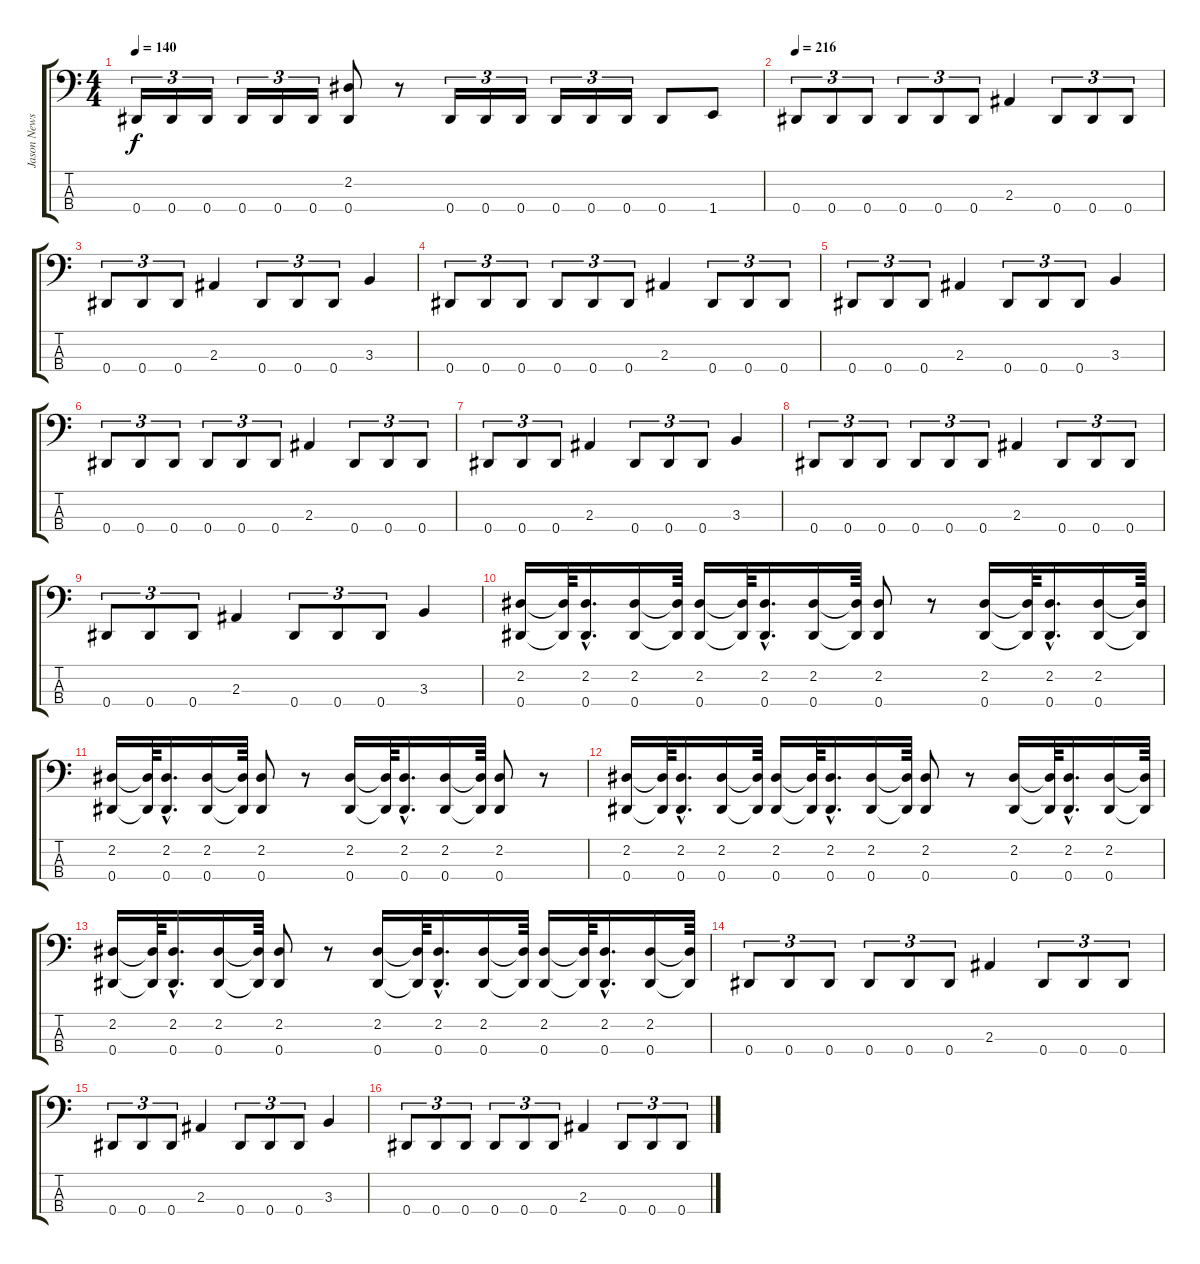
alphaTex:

\track ("Jason Newsted" "Jason News") {instrument acousticguitarnylon}
\staff {score tabs}
\tuning (Gb2 Db2 Ab1 Eb1) {hide}
\ts (4 4)
\tempo 140
\clef f4
\ks c
0.4.16{tu (3 2) dy f} 0.4.16{tu (3 2)} 0.4.16{tu (3 2)} 0.4.16{tu (3 2)} 0.4.16{tu (3 2)} 0.4.16{tu (3 2)} (2.2 0.4).8 r.8 0.4.16{tu (3 2)} 0.4.16{tu (3 2)} 0.4.16{tu (3 2)} 0.4.16{tu (3 2)} 0.4.16{tu (3 2)} 0.4.16{tu (3 2)} 0.4.8 1.4.8 |
\tempo 216
0.4.8{tu (3 2)} 0.4.8{tu (3 2)} 0.4.8{tu (3 2)} 0.4.8{tu (3 2)} 0.4.8{tu (3 2)} 0.4.8{tu (3 2)} 2.3.4 0.4.8{tu (3 2)} 0.4.8{tu (3 2)} 0.4.8{tu (3 2)} |
0.4.8{tu (3 2)} 0.4.8{tu (3 2)} 0.4.8{tu (3 2)} 2.3.4 0.4.8{tu (3 2)} 0.4.8{tu (3 2)} 0.4.8{tu (3 2)} 3.3.4 |
0.4.8{tu (3 2)} 0.4.8{tu (3 2)} 0.4.8{tu (3 2)} 0.4.8{tu (3 2)} 0.4.8{tu (3 2)} 0.4.8{tu (3 2)} 2.3.4 0.4.8{tu (3 2)} 0.4.8{tu (3 2)} 0.4.8{tu (3 2)} |
0.4.8{tu (3 2)} 0.4.8{tu (3 2)} 0.4.8{tu (3 2)} 2.3.4 0.4.8{tu (3 2)} 0.4.8{tu (3 2)} 0.4.8{tu (3 2)} 3.3.4 |
0.4.8{tu (3 2)} 0.4.8{tu (3 2)} 0.4.8{tu (3 2)} 0.4.8{tu (3 2)} 0.4.8{tu (3 2)} 0.4.8{tu (3 2)} 2.3.4 0.4.8{tu (3 2)} 0.4.8{tu (3 2)} 0.4.8{tu (3 2)} |
0.4.8{tu (3 2)} 0.4.8{tu (3 2)} 0.4.8{tu (3 2)} 2.3.4 0.4.8{tu (3 2)} 0.4.8{tu (3 2)} 0.4.8{tu (3 2)} 3.3.4 |
0.4.8{tu (3 2)} 0.4.8{tu (3 2)} 0.4.8{tu (3 2)} 0.4.8{tu (3 2)} 0.4.8{tu (3 2)} 0.4.8{tu (3 2)} 2.3.4 0.4.8{tu (3 2)} 0.4.8{tu (3 2)} 0.4.8{tu (3 2)} |
0.4.8{tu (3 2)} 0.4.8{tu (3 2)} 0.4.8{tu (3 2)} 2.3.4 0.4.8{tu (3 2)} 0.4.8{tu (3 2)} 0.4.8{tu (3 2)} 3.3.4 |
(2.2 0.4).16 (2.2{t} 0.4{t}).64 (2.2{hac} 0.4{hac}).16{d} (2.2 0.4).16 (2.2{t} 0.4{t}).64 (2.2 0.4).16 (2.2{t} 0.4{t}).64 (2.2{hac} 0.4{hac}).16{d} (2.2 0.4).16 (2.2{t} 0.4{t}).64 (2.2 0.4).8 r.8 (2.2 0.4).16 (2.2{t} 0.4{t}).64 (2.2{hac} 0.4{hac}).16{d} (2.2 0.4).16 (2.2{t} 0.4{t}).64 |
(2.2 0.4).16 (2.2{t} 0.4{t}).64 (2.2{hac} 0.4{hac}).16{d} (2.2 0.4).16 (2.2{t} 0.4{t}).64 (2.2 0.4).8 r.8 (2.2 0.4).16 (2.2{t} 0.4{t}).64 (2.2{hac} 0.4{hac}).16{d} (2.2 0.4).16 (2.2{t} 0.4{t}).64 (2.2 0.4).8 r.8 |
(2.2 0.4).16 (2.2{t} 0.4{t}).64 (2.2{hac} 0.4{hac}).16{d} (2.2 0.4).16 (2.2{t} 0.4{t}).64 (2.2 0.4).16 (2.2{t} 0.4{t}).64 (2.2{hac} 0.4{hac}).16{d} (2.2 0.4).16 (2.2{t} 0.4{t}).64 (2.2 0.4).8 r.8 (2.2 0.4).16 (2.2{t} 0.4{t}).64 (2.2{hac} 0.4{hac}).16{d} (2.2 0.4).16 (2.2{t} 0.4{t}).64 |
(2.2 0.4).16 (2.2{t} 0.4{t}).64 (2.2{hac} 0.4{hac}).16{d} (2.2 0.4).16 (2.2{t} 0.4{t}).64 (2.2 0.4).8 r.8 (2.2 0.4).16 (2.2{t} 0.4{t}).64 (2.2{hac} 0.4{hac}).16{d} (2.2 0.4).16 (2.2{t} 0.4{t}).64 (2.2 0.4).16 (2.2{t} 0.4{t}).64 (2.2{hac} 0.4{hac}).16{d} (2.2 0.4).16 (2.2{t} 0.4{t}).64 |
0.4.8{tu (3 2)} 0.4.8{tu (3 2)} 0.4.8{tu (3 2)} 0.4.8{tu (3 2)} 0.4.8{tu (3 2)} 0.4.8{tu (3 2)} 2.3.4 0.4.8{tu (3 2)} 0.4.8{tu (3 2)} 0.4.8{tu (3 2)} |
0.4.8{tu (3 2)} 0.4.8{tu (3 2)} 0.4.8{tu (3 2)} 2.3.4 0.4.8{tu (3 2)} 0.4.8{tu (3 2)} 0.4.8{tu (3 2)} 3.3.4 |
0.4.8{tu (3 2)} 0.4.8{tu (3 2)} 0.4.8{tu (3 2)} 0.4.8{tu (3 2)} 0.4.8{tu (3 2)} 0.4.8{tu (3 2)} 2.3.4 0.4.8{tu (3 2)} 0.4.8{tu (3 2)} 0.4.8{tu (3 2)}
